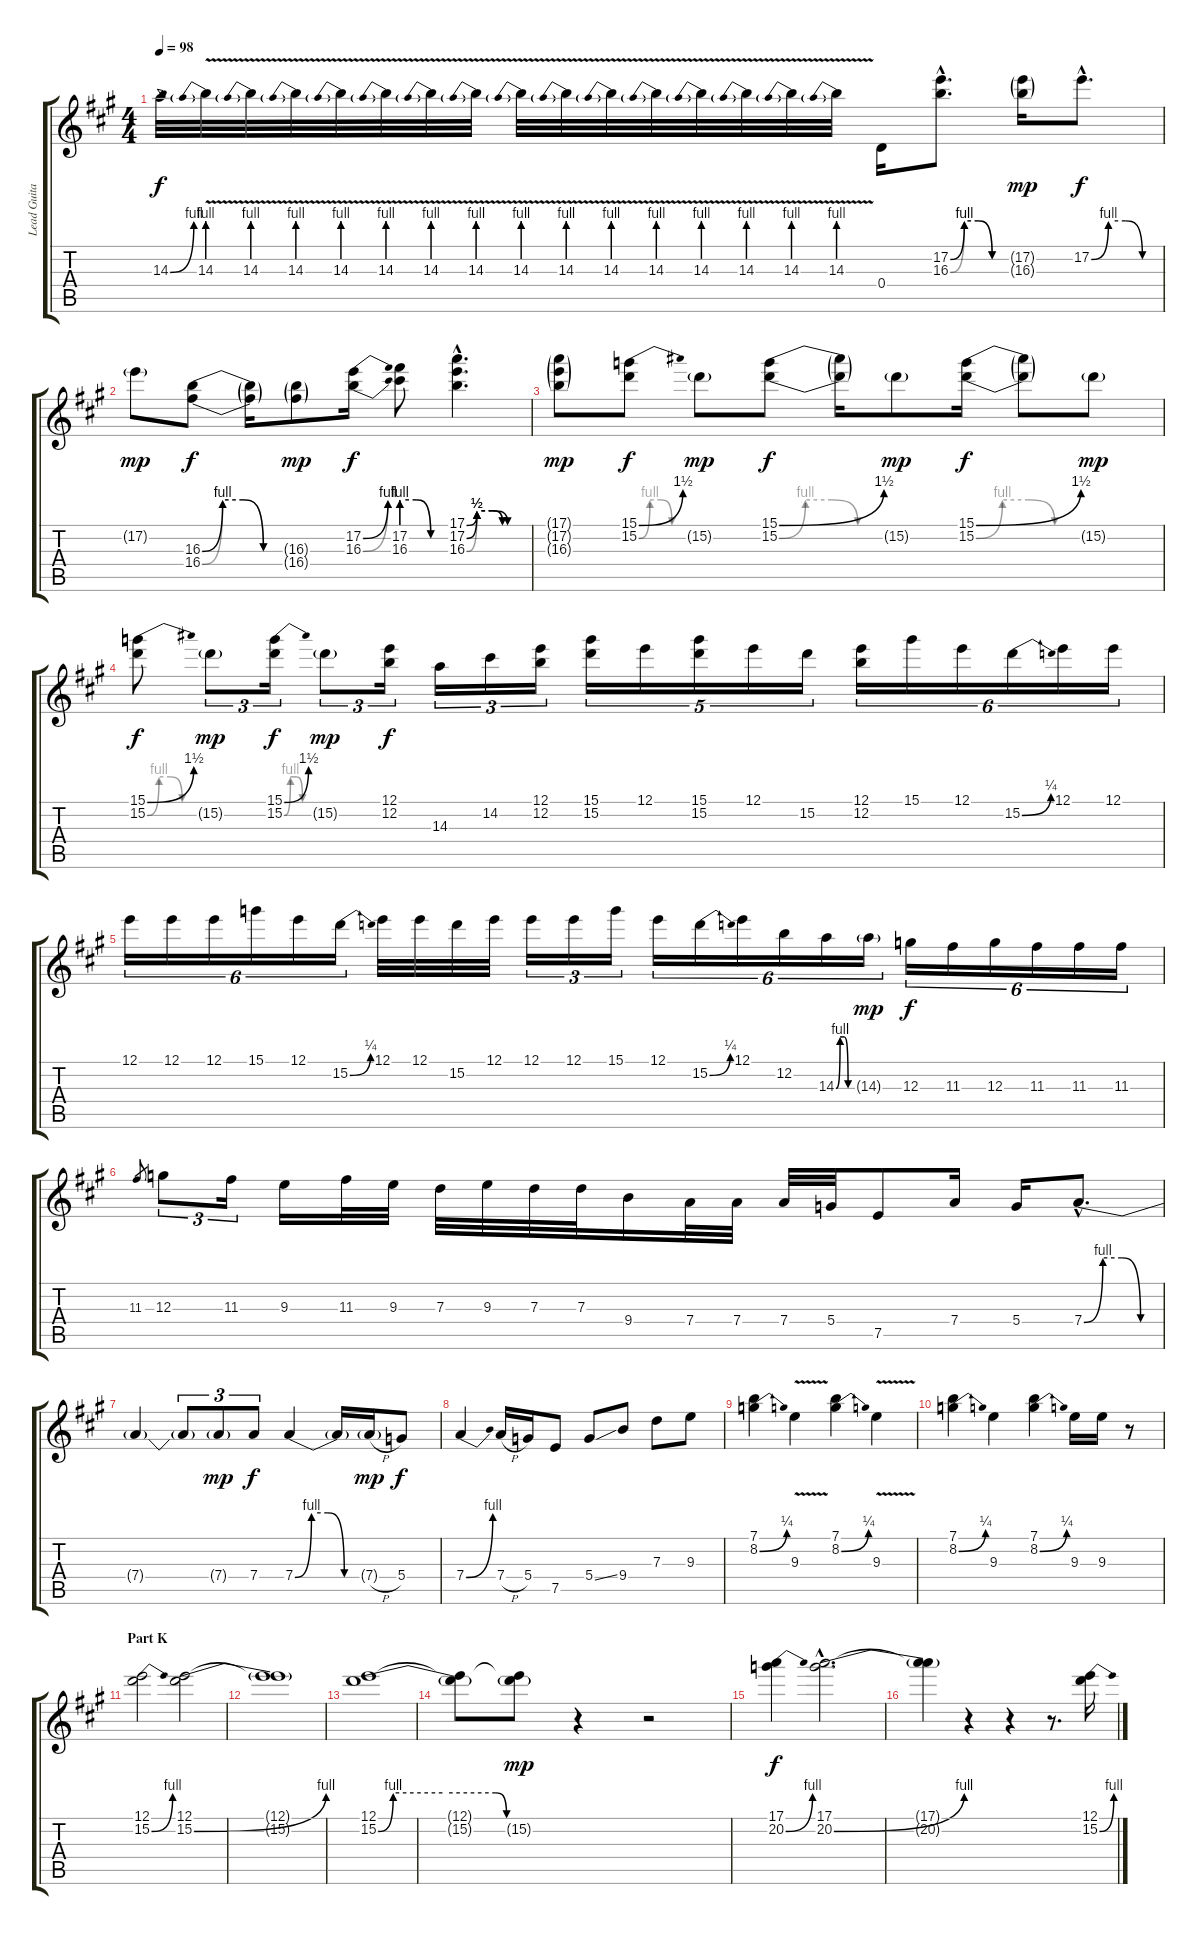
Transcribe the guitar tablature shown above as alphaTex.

\track ("Lead Guitar" "Lead Guita") {instrument overdrivenguitar}
\staff {score tabs}
\tuning (E4 B3 G3 D3 A2 E2) {hide}
\ts (4 4)
\tempo 98
\clef g2
\ks a
14.3{be (bend 0 0 60 4)}.32{dy f} 14.3{be (prebend 0 4 60 4) v}.32 14.3{be (prebend 0 4 60 4) v}.32 14.3{be (prebend 0 4 60 4) v}.32 14.3{be (prebend 0 4 60 4) v}.32 14.3{be (prebend 0 4 60 4) v}.32 14.3{be (prebend 0 4 60 4) v}.32 14.3{be (prebend 0 4 60 4) v}.32 14.3{be (prebend 0 4 60 4) v}.32 14.3{be (prebend 0 4 60 4) v}.32 14.3{be (prebend 0 4 60 4) v}.32 14.3{be (prebend 0 4 60 4) v}.32 14.3{be (prebend 0 4 60 4) v}.32 14.3{be (prebend 0 4 60 4) v}.32 14.3{be (prebend 0 4 60 4) v}.32 14.3{be (prebend 0 4 60 4) v}.32 0.4.16 (17.2{be (custom 0 0 15 4 30 4 45 0 60 0) hac} 16.3{be (custom 0 0 15 4 30 4 45 0 60 0) hac}).8{d} (17.2{g} 16.3{g}).16{dy mp} 17.2{be (custom 0 0 15 4 30 4 45 0 60 0) hac}.8{d dy f} |
17.2{g}.8{dy mp} (16.3{be (custom 0 0 15 4 30 4 45 0 60 0)} 16.4{be (custom 0 0 15 4 30 4 45 0 60 0)}).8{dy f} (16.3{t} 16.4{t}).16 (16.3{g} 16.4{g}).8{dy mp} (17.2{be (bend 0 0 60 4)} 16.3{be (bend 0 0 60 4)}).16{dy f} (17.2{be (custom 0 4 20 4 40 0 60 0)} 16.3{be (custom 0 4 20 4 40 0 60 0)}).8 (17.1{be (custom 0 0 10 2 25 2 40 0 60 0) hac} 17.2{be (custom 0 0 10 2 25 2 35 0 60 0) hac} 16.3{be (custom 0 0 10 2 25 2 35 0 45 0 60 0) hac}).4{d} |
(17.1{g} 17.2{g} 16.3{g}).8{dy mp} (15.1{be (bend 0 0 60 6)} 15.2{be (custom 0 0 15 4 30 4 45 0 60 0)}).8{dy f} 15.2{g}.8{dy mp} (15.1{be (bend 0 0 60 6)} 15.2{be (custom 0 0 15 4 30 4 45 0 60 0)}).8{dy f} (15.1{t} 15.2{t}).16 15.2{g}.8{dy mp} (15.1{be (bend 0 0 60 6)} 15.2{be (custom 0 0 15 4 30 4 45 0 60 0)}).16{dy f} (15.1{t} 15.2{t}).8 15.2{g}.8{dy mp} |
(15.1{be (bend 0 0 60 6)} 15.2{be (custom 0 0 15 4 30 4 45 0 60 0)}).8{dy f} 15.2{g}.8{tu (3 2) dy mp} (15.1{be (bend 0 0 60 6)} 15.2{be (custom 0 0 15 4 30 4 45 0 60 0)}).16{tu (3 2) dy f} 15.2{g}.8{tu (3 2) dy mp} (12.1 12.2).16{tu (3 2) dy f} 14.3.16{tu (3 2)} 14.2.16{tu (3 2)} (12.1 12.2).16{tu (3 2)} (15.1 15.2).16{tu (5 4)} 12.1.16{tu (5 4)} (15.1 15.2).16{tu (5 4)} 12.1.16{tu (5 4)} 15.2.16{tu (5 4)} (12.1 12.2).16{tu (6 4)} 15.1.16{tu (6 4)} 12.1.16{tu (6 4)} 15.2{be (bend 0 0 60 1)}.16{tu (6 4)} 12.1.16{tu (6 4)} 12.1.16{tu (6 4)} |
12.1.16{tu (6 4)} 12.1.16{tu (6 4)} 12.1.16{tu (6 4)} 15.1.16{tu (6 4)} 12.1.16{tu (6 4)} 15.2{be (bend 0 0 60 1)}.16{tu (6 4)} 12.1.32 12.1.32 15.2.32 12.1.32 12.1.16{tu (3 2)} 12.1.16{tu (3 2)} 15.1.16{tu (3 2)} 12.1.16{tu (6 4)} 15.2{be (bend 0 0 60 1)}.16{tu (6 4)} 12.1.16{tu (6 4)} 12.2.16{tu (6 4)} 14.3{be (custom 0 0 15 4 30 4 45 0 60 0)}.16{tu (6 4)} 14.3{g}.16{tu (6 4) dy mp} 12.3.16{tu (6 4) dy f} 11.3.16{tu (6 4)} 12.3.16{tu (6 4)} 11.3.16{tu (6 4)} 11.3.16{tu (6 4)} 11.3.16{tu (6 4)} |
11.3.8{gr} 12.3.8{tu (3 2)} 11.3.16{tu (3 2)} 9.3.16 11.3.32 9.3.32 7.3.32 9.3.32 7.3.32 7.3.32 9.4.16 7.4.32 7.4.32 7.4.32 5.4.32 7.5.8 7.4.16 5.4.16 7.4{be (custom 0 0 15 4 30 4 45 0 60 0) hac}.8{d} |
7.4{t}.4 7.4{t}.8{tu (3 2)} 7.4{g}.8{tu (3 2) dy mp} 7.4.8{tu (3 2) dy f} 7.4{be (custom 0 0 15 4 30 4 45 0 60 0)}.4 7.4{t}.16 7.4{h g}.16{dy mp} 5.4.8{dy f} |
7.4{be (bend 0 0 60 4)}.4 7.4{h}.16 5.4.16 7.5.8 5.4{ss}.8 9.4.8 7.3.8 9.3.8 |
(7.1 8.2{be (bend 0 0 60 1)}).4 9.3{v}.4 (7.1 8.2{be (bend 0 0 60 1)}).4 9.3{v}.4 |
(7.1 8.2{be (bend 0 0 60 1)}).4 9.3.4 (7.1 8.2{be (bend 0 0 60 1)}).4 9.3.16 9.3.16 r.8 |
\section ("" "Part K")
(12.1 15.2{be (bend 0 0 60 4)}).2 (12.1 15.2{be (bend 0 0 60 4)}).2 |
(12.1{t} 15.2{t}).1 |
(12.1 15.2{be (custom 0 0 7 4 30 4 55 4 60 0)}).1 |
(12.1{t} 15.2{t}).8 (12.1{t} 15.2{g}).8{dy mp} r.4 r.2 |
(17.1 20.2{be (bend 0 0 60 4)}).4{dy f} (17.1{hac} 20.2{be (bend 0 0 60 4) hac}).2{d} |
(17.1{t} 20.2{t}).4 r.4 r.4 r.8{d} (12.1 15.2{be (bend 0 0 60 4)}).16
